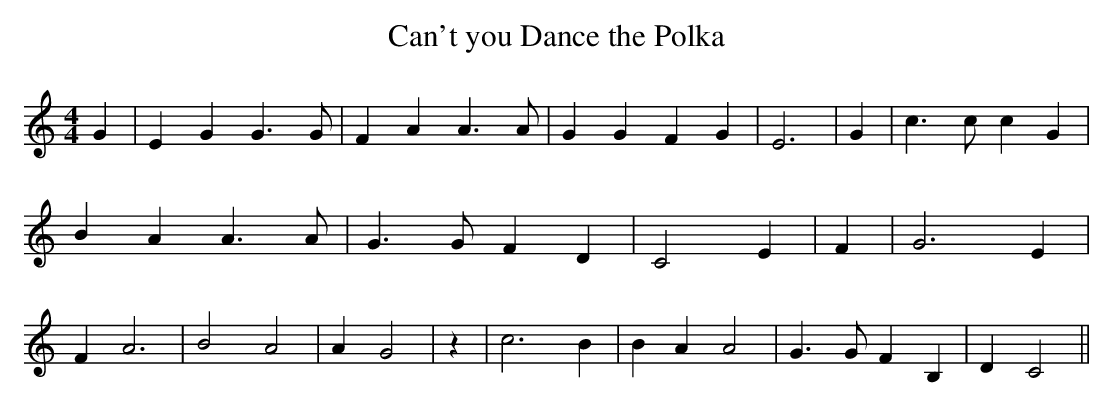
X:1
T:Can't you Dance the Polka
M:4/4
L:1/4
K:C
 G| E G G3/2 G/2| F A A3/2 A/2| G G F G| E3| G| c3/2 c/2 c G| B A A3/2 A/2|\
 G3/2 G/2 F D| C2 E| F| G3 E| F A3| B2 A2| A G2| z| c3 B| B A A2| G3/2 G/2 F B,|\
 D C2||
